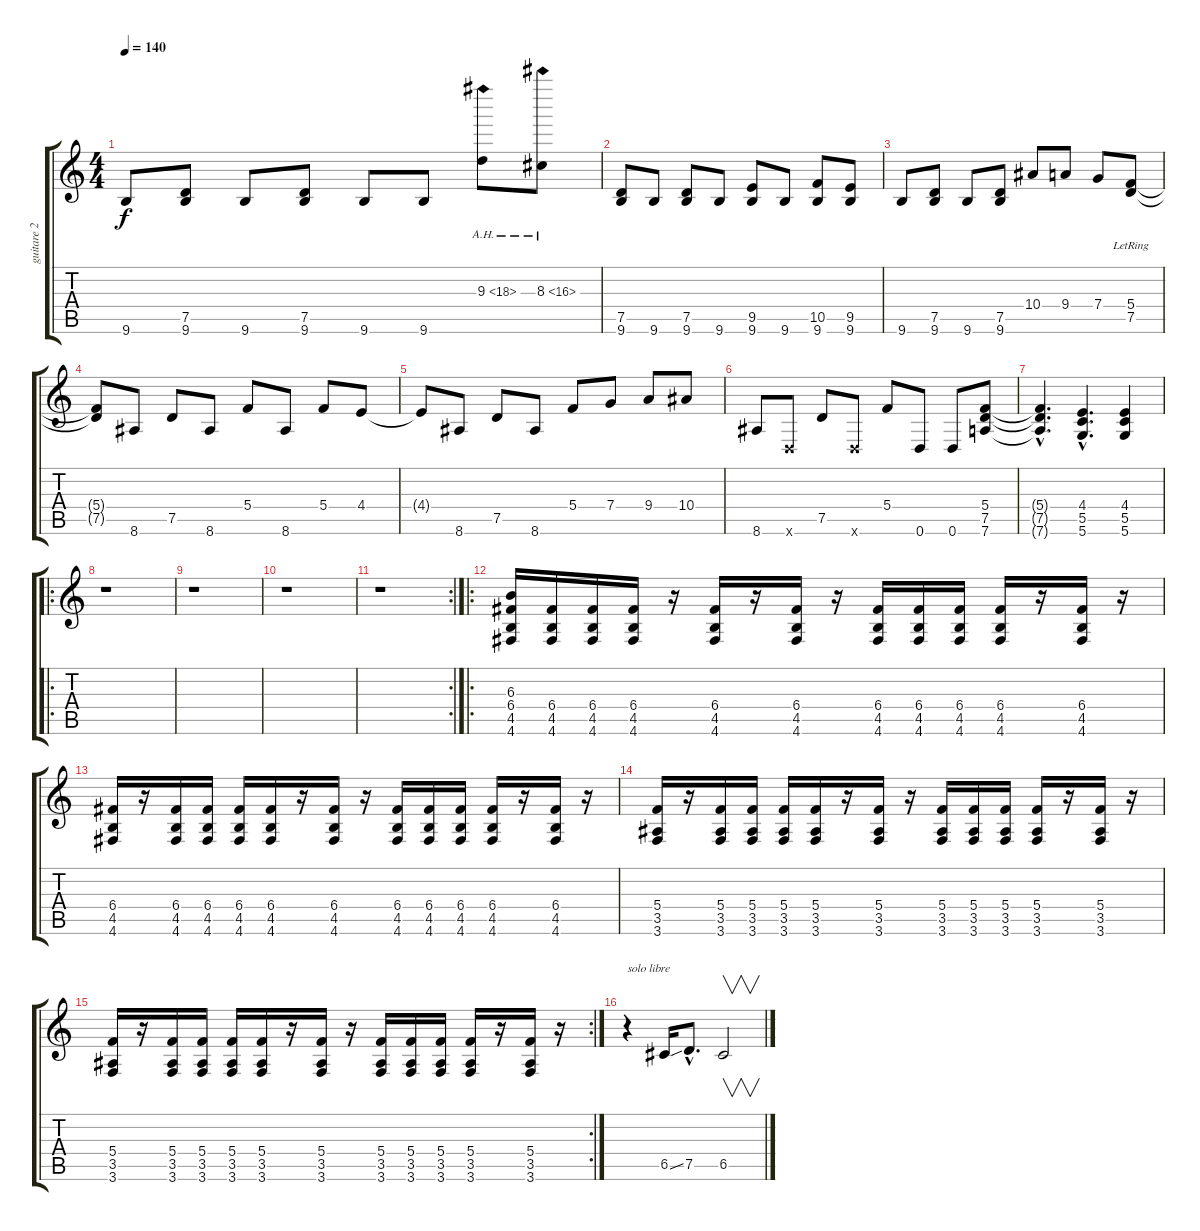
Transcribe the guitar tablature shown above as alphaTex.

\track ("guitare 2 et lead" "guitare 2 ") {instrument distortionguitar}
\staff {score tabs}
\tuning (D4 A3 F3 C3 G2 D2) {hide}
\ts (4 4)
\tempo 140
\clef g2
\ks c
9.6.8{dy f} (7.5 9.6).8 9.6.8 (7.5 9.6).8 9.6.8 9.6.8 9.3{ah 9}.8 8.3{ah 8}.8 |
(7.5 9.6).8 9.6.8 (7.5 9.6).8 9.6.8 (9.5 9.6).8 9.6.8 (10.5 9.6).8 (9.5 9.6).8 |
9.6.8 (7.5 9.6).8 9.6.8 (7.5 9.6).8 10.4.8 9.4.8 7.4.8 (5.4{lr} 7.5{lr}).8 |
(5.4{t} 7.5{t}).8 8.6.8 7.5.8 8.6.8 5.4.8 8.6.8 5.4.8 4.4.8 |
4.4{t}.8 8.6.8 7.5.8 8.6.8 5.4.8 7.4.8 9.4.8 10.4.8 |
8.6.8 0.6{x}.8 7.5.8 0.6{x}.8 5.4.8 0.6.8 0.6.8 (5.4 7.5 7.6).8 |
(5.4{hac t} 7.5{hac t} 7.6{hac t}).4{d} (4.4{hac} 5.5{hac} 5.6{hac}).4{d} (4.4 5.5 5.6).4 |
\ro
r.1 |
r.1 |
r.1 |
\rc 2
r.1 |
\ro
(6.3 6.4 4.5 4.6).16 (6.4 4.5 4.6).16 (6.4 4.5 4.6).16 (6.4 4.5 4.6).16 r.16 (6.4 4.5 4.6).16 r.16 (6.4 4.5 4.6).16 r.16 (6.4 4.5 4.6).16 (6.4 4.5 4.6).16 (6.4 4.5 4.6).16 (6.4 4.5 4.6).16 r.16 (6.4 4.5 4.6).16 r.16 |
(6.4 4.5 4.6).16 r.16 (6.4 4.5 4.6).16 (6.4 4.5 4.6).16 (6.4 4.5 4.6).16 (6.4 4.5 4.6).16 r.16 (6.4 4.5 4.6).16 r.16 (6.4 4.5 4.6).16 (6.4 4.5 4.6).16 (6.4 4.5 4.6).16 (6.4 4.5 4.6).16 r.16 (6.4 4.5 4.6).16 r.16 |
(5.4 3.5 3.6).16 r.16 (5.4 3.5 3.6).16 (5.4 3.5 3.6).16 (5.4 3.5 3.6).16 (5.4 3.5 3.6).16 r.16 (5.4 3.5 3.6).16 r.16 (5.4 3.5 3.6).16 (5.4 3.5 3.6).16 (5.4 3.5 3.6).16 (5.4 3.5 3.6).16 r.16 (5.4 3.5 3.6).16 r.16 |
\rc 2
(5.4 3.5 3.6).16 r.16 (5.4 3.5 3.6).16 (5.4 3.5 3.6).16 (5.4 3.5 3.6).16 (5.4 3.5 3.6).16 r.16 (5.4 3.5 3.6).16 r.16 (5.4 3.5 3.6).16 (5.4 3.5 3.6).16 (5.4 3.5 3.6).16 (5.4 3.5 3.6).16 r.16 (5.4 3.5 3.6).16 r.16 |
r.4{txt "solo libre" volume 15} 6.5{ss}.16 7.5{hac}.8{d} 6.5.2{v}
